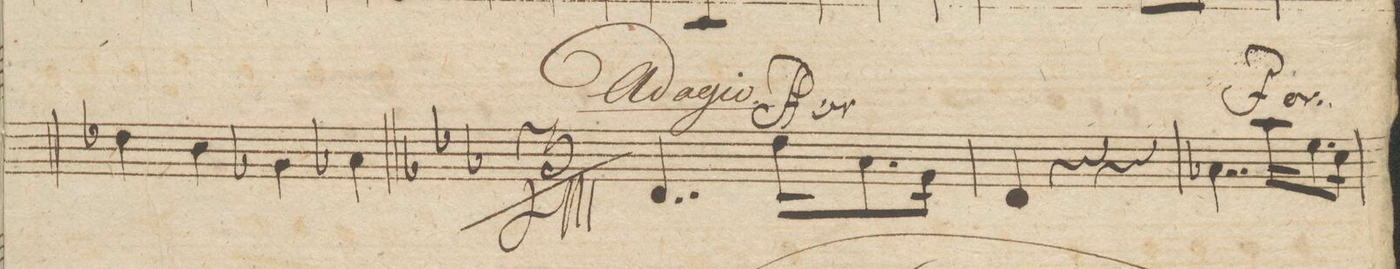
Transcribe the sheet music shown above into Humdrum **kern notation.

**kern	**dynam
*I"Viola.	*
*clefC3	*
*k[b-e-a-]	*
*M3/4	*
4..E-/	.
16e-\KL	ff
8.B-\	.
16G\Jk	.
=2	=2
4E-/	.
4r	.
4r	.
=3	=3
4..B-X\	.
16b-\KL	f
8.f\	.
16d\Jk	.
=4	=4
*-	*-
